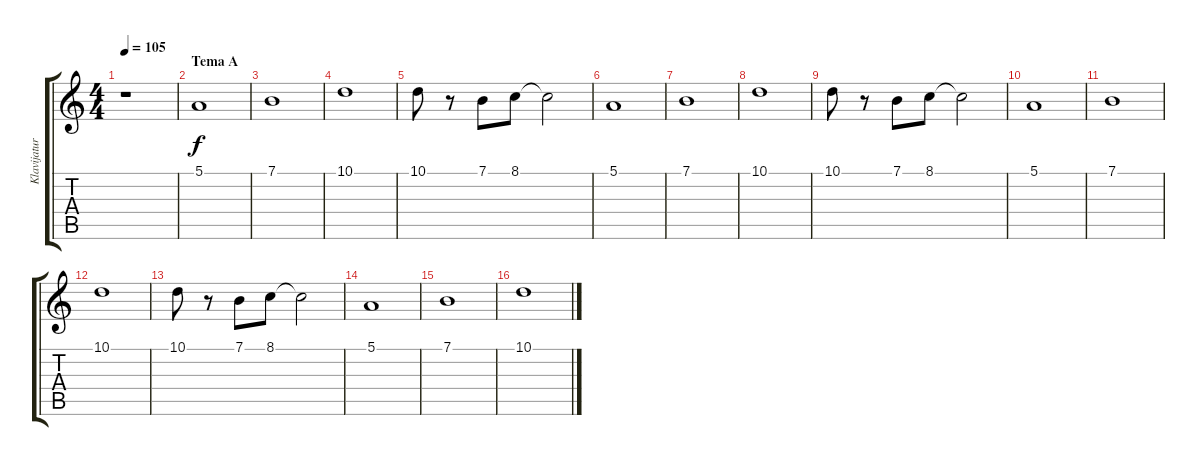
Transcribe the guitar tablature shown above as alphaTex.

\track ("Klavijature II" "Klavijatur") {instrument stringensemble1}
\staff {score tabs}
\tuning (E4 B3 G3 D3 A2 E2) {hide}
\ts (4 4)
\tempo 105
\clef g2
\ks c
r.1{dy f} |
\section ("" "Tema A")
5.1.1 |
7.1.1 |
10.1.1 |
10.1.8 r.8 7.1.8 8.1.8 8.1{t}.2 |
5.1.1 |
7.1.1 |
10.1.1 |
10.1.8 r.8 7.1.8 8.1.8 8.1{t}.2 |
5.1.1 |
7.1.1 |
10.1.1 |
10.1.8 r.8 7.1.8 8.1.8 8.1{t}.2 |
5.1.1 |
7.1.1 |
10.1.1
